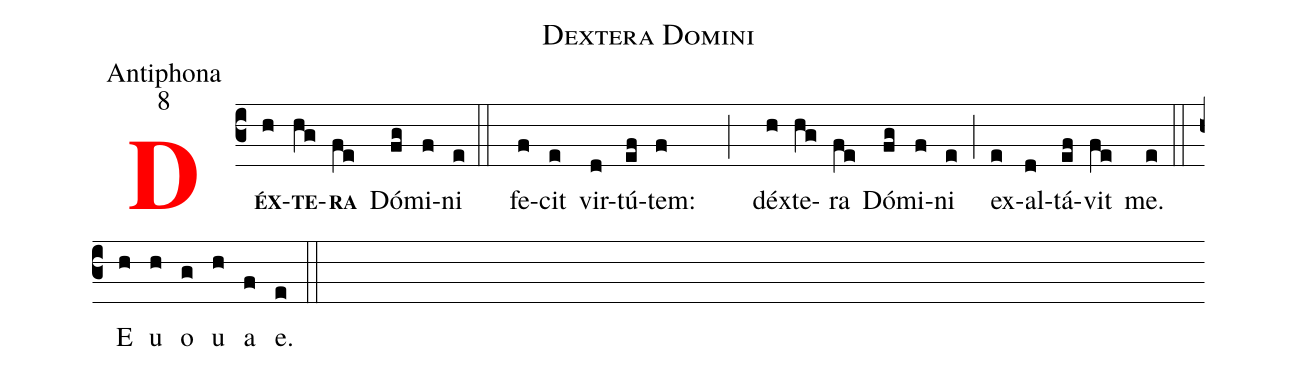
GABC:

name:Dextera Domini;
office-part:Antiphona;
mode:8;
%%
<v>\bf\textcolor{red}{D}</v><v>\bf\scriptsize{ÉX}</v>(c3h)<v>\bf\scriptsize{TE}</v>(hg)<v>\bf\scriptsize{RA}</v>(fe) Dó(fg)mi(f)ni(e) (:: )
fe(f)cit(e) vir(d)tú(ef)tem:(f ) ( ;) déx(h)te(hg)ra(fe) Dó(fg)mi(f)ni(e) (;) ex(e)al(d)tá(ef)vit(fe) me.(e) (::) (z)
E(h) u(h) o(g) u(h) a(f) e.(e) (::)
